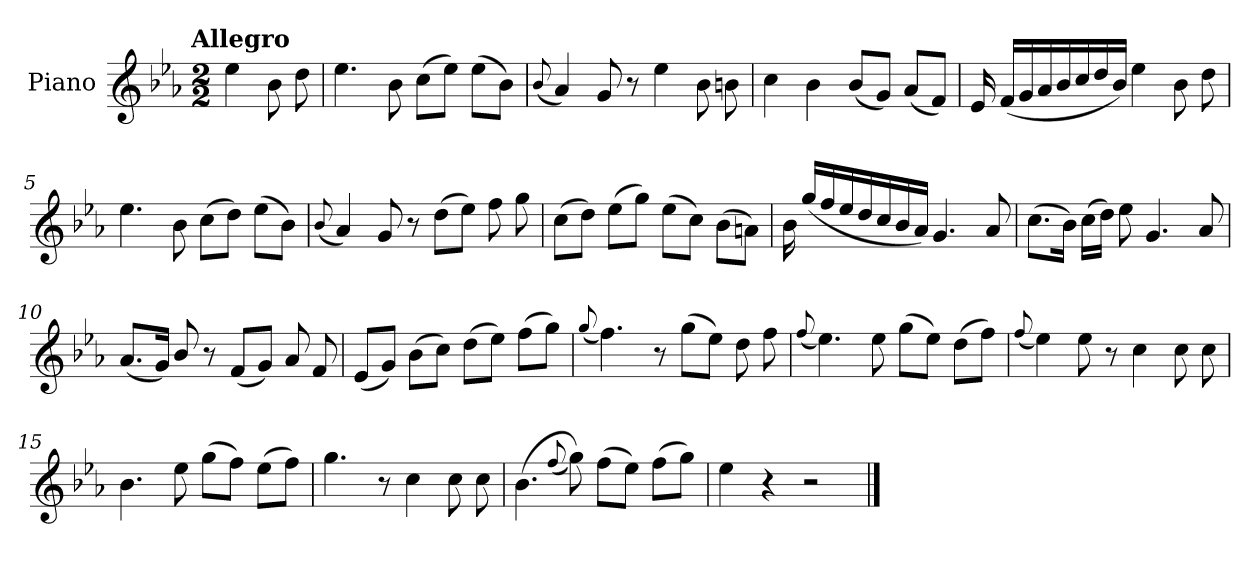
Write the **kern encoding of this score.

**kern
*part1
*staff1
*I"Piano
*I'Pno.
*clefG2
*k[b-e-a-]
!!LO:TX:omd:t=Allegro
*M2/2
*MM144
=
4ee-\
8b-\
8dd\
=1
4.ee-\
8b-\
(>8cc\L
8ee-\J)
(>8ee-\L
8b-\J)
=2
(<8qqb-/
4a-/)
8g/
8r
4ee-\
8b-\
8bn\
!!LO:LB:g=z
=3
4cc\
4b-\
(<8b-/L
8g/J)
(<8a-/L
8f/J)
=4
16e-/
(<16f!/LL
16g!/
16a-!/
16b-!/
16cc!/
16dd!/
16b-!/JJ)
4ee-\
8b-\
8dd\
=5
4.ee-\
8b-\
(>8cc\L
8dd\J)
(>8ee-\L
8b-\J)
=6
(<8qqb-/
4a-/)
8g/
8r
(>8dd\L
8ee-\J)
8ff\
8gg\
!!LO:LB:g=z
=7
(>8cc\L
8dd\J)
(>8ee-\L
8gg\J)
(>8ee-\L
8cc\J)
(>8b-\L
8an\J)
=8
16b-\
(<16gg!/LL
16ff!/
16ee-!/
16dd!/
16cc!/
16b-!/
16a-!/JJ)
4.g/
8a-/
=9
(>8.cc\L
16b-\Jk)
(>16cc\LL
16dd\JJ)
8ee-\
4.g/
8a-/
=10
(<8.a-/L
16g/Jk)
8b-/
8r
(<8f/L
8g/J)
8a-/
8f/
!!LO:LB:g=z
=11
(<8e-/L
8g/J)
(>8b-\L
8cc\J)
(>8dd\L
8ee-\J)
(>8ff\L
8gg\J)
=12
(<8qqgg/
4.ff\)
8r
(>8gg\L
8ee-\J)
8dd\
8ff\
=13
(<8qqff/
4.ee-\)
8ee-\
(>8gg\L
8ee-\J)
(>8dd\L
8ff\J)
=14
(<8qqff/
4ee-\)
8ee-\
8r
4cc\
8cc\
8cc\
!!LO:LB:g=z
=15
4.b-\
8ee-\
(>8gg\L
8ff\J)
(>8ee-\L
8ff\J)
=16
4.gg\
8r
4cc\
8cc\
8cc\
=17
(>4.b-\
(<8qqff/
8gg\))
(>8ff\L
8ee-\J)
(>8ff\L
8gg\J)
=18
4ee-\
4r
2r
==
*-
